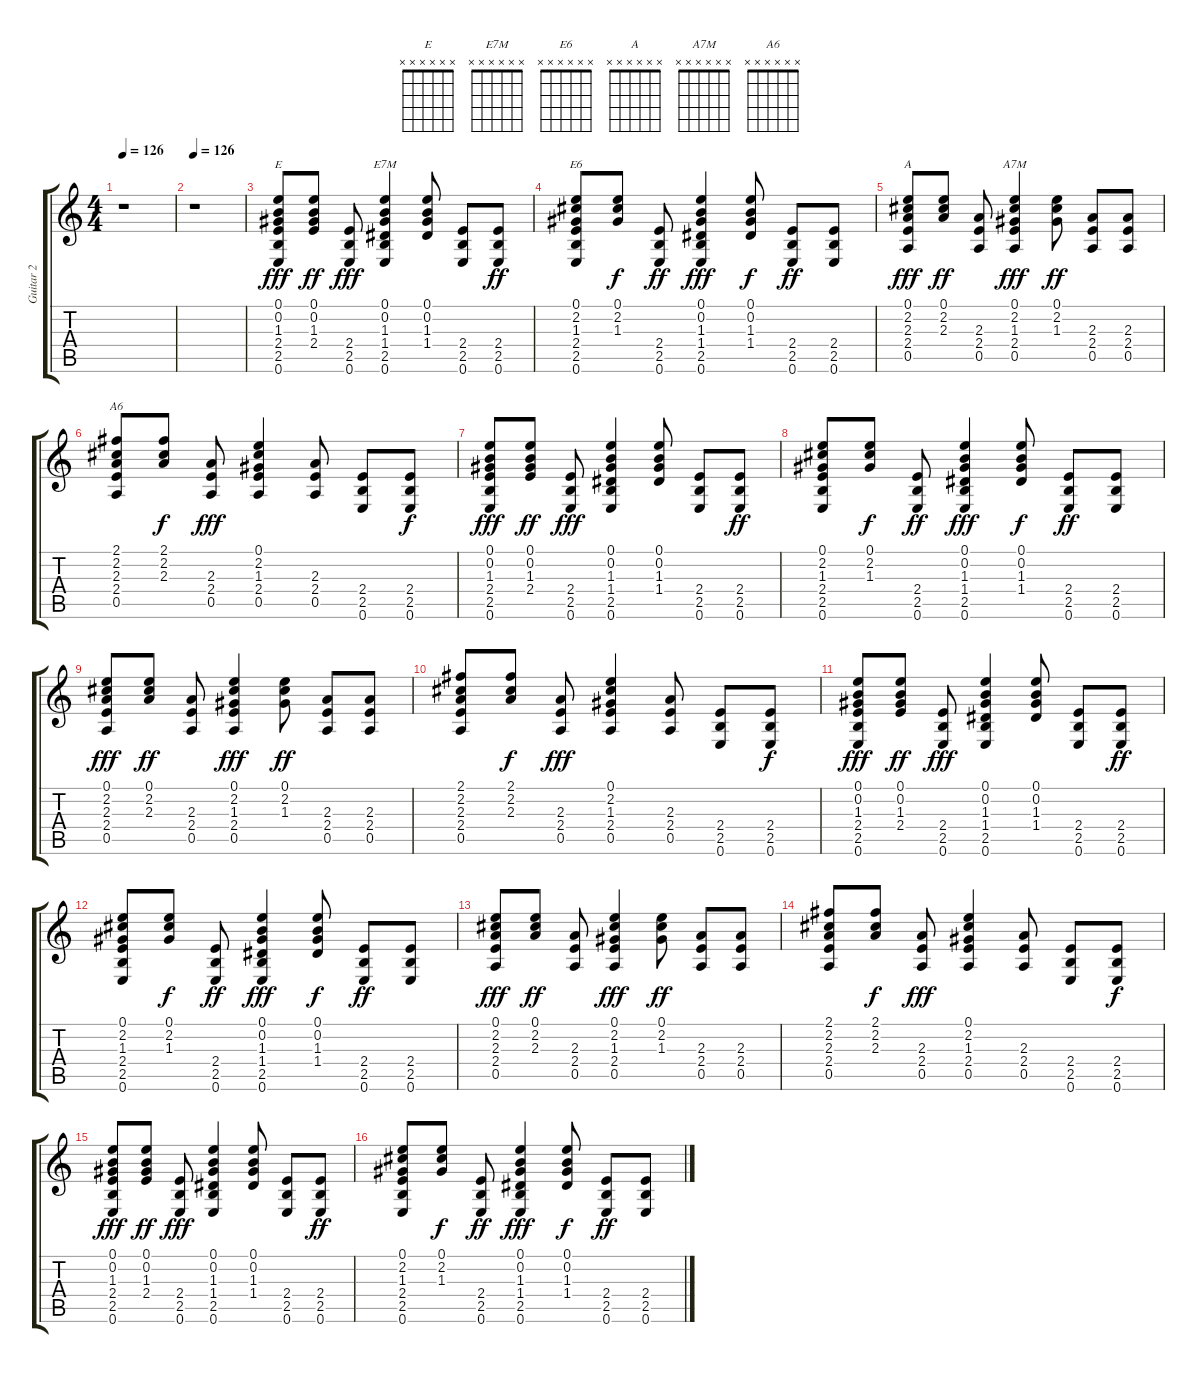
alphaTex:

\track ("Guitar 2" "Guitar 2") {instrument acousticguitarsteel}
\staff {score tabs}
\tuning (E4 B3 G3 D3 A2 E2) {hide}
\chord ("E" x x x x x x) {firstfret 0}
\chord ("E7M" x x x x x x) {firstfret 0}
\chord ("E6" x x x x x x) {firstfret 0}
\chord ("A" x x x x x x) {firstfret 0}
\chord ("A7M" x x x x x x) {firstfret 0}
\chord ("A6" x x x x x x) {firstfret 0}
\ts (4 4)
\tempo 126
\clef g2
\ks c
r.1{dy fff instrument acousticguitarsteel} |
\tempo 126
r.1 |
(0.1 0.2 1.3 2.4 2.5 0.6).8{ch "E"} (0.1 0.2 1.3 2.4).8{dy ff} (2.4 2.5 0.6).8{dy fff} (0.1 0.2 1.3 1.4 2.5 0.6).4{ch "E7M"} (0.1 0.2 1.3 1.4).8 (2.4 2.5 0.6).8 (2.4 2.5 0.6).8{dy ff} |
(0.1 2.2 1.3 2.4 2.5 0.6).8{ch "E6"} (0.1 2.2 1.3).8{dy f} (2.4 2.5 0.6).8{dy ff} (0.1 0.2 1.3 1.4 2.5 0.6).4{dy fff} (0.1 0.2 1.3 1.4).8{dy f} (2.4 2.5 0.6).8{dy ff} (2.4 2.5 0.6).8 |
(0.1 2.2 2.3 2.4 0.5).8{ch "A" dy fff} (0.1 2.2 2.3).8{dy ff} (2.3 2.4 0.5).8 (0.1 2.2 1.3 2.4 0.5).4{ch "A7M" dy fff} (0.1 2.2 1.3).8{dy ff} (2.3 2.4 0.5).8 (2.3 2.4 0.5).8 |
(2.1 2.2 2.3 2.4 0.5).8{ch "A6"} (2.1 2.2 2.3).8{dy f} (2.3 2.4 0.5).8{dy fff} (0.1 2.2 1.3 2.4 0.5).4 (2.3 2.4 0.5).8 (2.4 2.5 0.6).8 (2.4 2.5 0.6).8{dy f} |
(0.1 0.2 1.3 2.4 2.5 0.6).8{dy fff} (0.1 0.2 1.3 2.4).8{dy ff} (2.4 2.5 0.6).8{dy fff} (0.1 0.2 1.3 1.4 2.5 0.6).4 (0.1 0.2 1.3 1.4).8 (2.4 2.5 0.6).8 (2.4 2.5 0.6).8{dy ff} |
(0.1 2.2 1.3 2.4 2.5 0.6).8 (0.1 2.2 1.3).8{dy f} (2.4 2.5 0.6).8{dy ff} (0.1 0.2 1.3 1.4 2.5 0.6).4{dy fff} (0.1 0.2 1.3 1.4).8{dy f} (2.4 2.5 0.6).8{dy ff} (2.4 2.5 0.6).8 |
(0.1 2.2 2.3 2.4 0.5).8{dy fff} (0.1 2.2 2.3).8{dy ff} (2.3 2.4 0.5).8 (0.1 2.2 1.3 2.4 0.5).4{dy fff} (0.1 2.2 1.3).8{dy ff} (2.3 2.4 0.5).8 (2.3 2.4 0.5).8 |
(2.1 2.2 2.3 2.4 0.5).8 (2.1 2.2 2.3).8{dy f} (2.3 2.4 0.5).8{dy fff} (0.1 2.2 1.3 2.4 0.5).4 (2.3 2.4 0.5).8 (2.4 2.5 0.6).8 (2.4 2.5 0.6).8{dy f} |
(0.1 0.2 1.3 2.4 2.5 0.6).8{dy fff} (0.1 0.2 1.3 2.4).8{dy ff} (2.4 2.5 0.6).8{dy fff} (0.1 0.2 1.3 1.4 2.5 0.6).4 (0.1 0.2 1.3 1.4).8 (2.4 2.5 0.6).8 (2.4 2.5 0.6).8{dy ff} |
(0.1 2.2 1.3 2.4 2.5 0.6).8 (0.1 2.2 1.3).8{dy f} (2.4 2.5 0.6).8{dy ff} (0.1 0.2 1.3 1.4 2.5 0.6).4{dy fff} (0.1 0.2 1.3 1.4).8{dy f} (2.4 2.5 0.6).8{dy ff} (2.4 2.5 0.6).8 |
(0.1 2.2 2.3 2.4 0.5).8{dy fff} (0.1 2.2 2.3).8{dy ff} (2.3 2.4 0.5).8 (0.1 2.2 1.3 2.4 0.5).4{dy fff} (0.1 2.2 1.3).8{dy ff} (2.3 2.4 0.5).8 (2.3 2.4 0.5).8 |
(2.1 2.2 2.3 2.4 0.5).8 (2.1 2.2 2.3).8{dy f} (2.3 2.4 0.5).8{dy fff} (0.1 2.2 1.3 2.4 0.5).4 (2.3 2.4 0.5).8 (2.4 2.5 0.6).8 (2.4 2.5 0.6).8{dy f} |
(0.1 0.2 1.3 2.4 2.5 0.6).8{dy fff} (0.1 0.2 1.3 2.4).8{dy ff} (2.4 2.5 0.6).8{dy fff} (0.1 0.2 1.3 1.4 2.5 0.6).4 (0.1 0.2 1.3 1.4).8 (2.4 2.5 0.6).8 (2.4 2.5 0.6).8{dy ff} |
(0.1 2.2 1.3 2.4 2.5 0.6).8 (0.1 2.2 1.3).8{dy f} (2.4 2.5 0.6).8{dy ff} (0.1 0.2 1.3 1.4 2.5 0.6).4{dy fff} (0.1 0.2 1.3 1.4).8{dy f} (2.4 2.5 0.6).8{dy ff} (2.4 2.5 0.6).8
